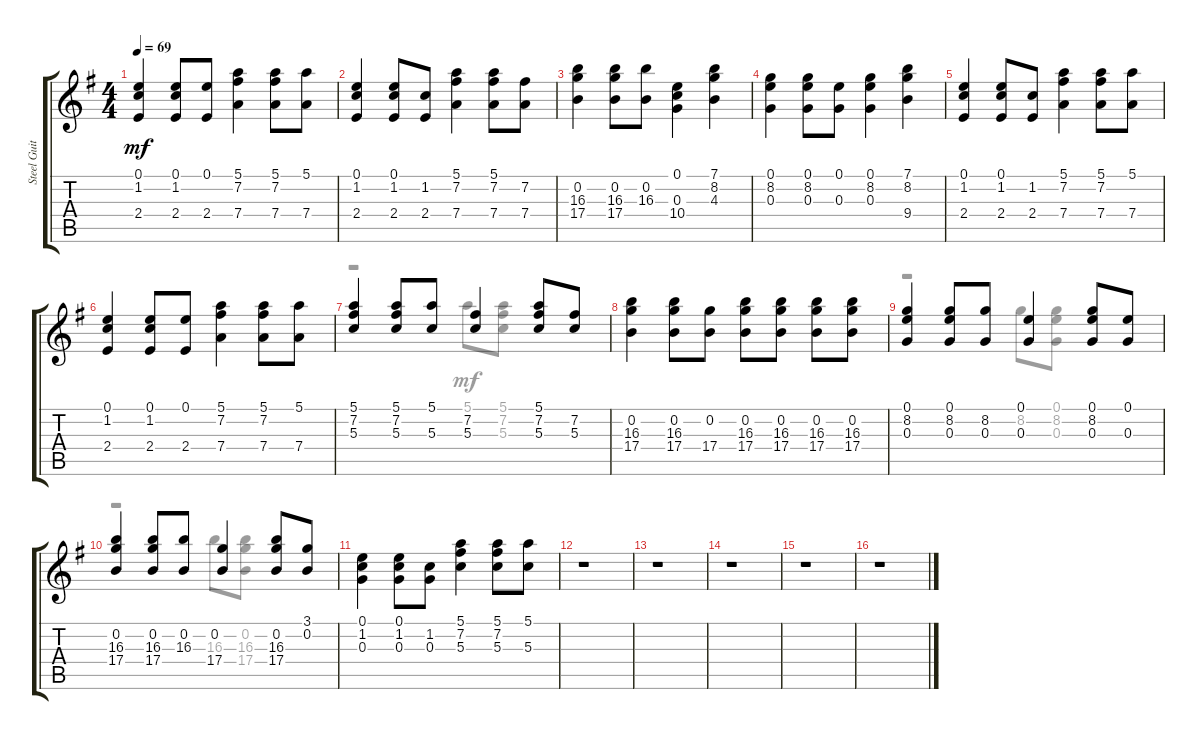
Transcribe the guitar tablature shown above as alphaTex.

\track ("Steel Guitar" "Steel Guit") {instrument acousticguitarsteel}
\staff {score tabs}
\tuning (E4 B3 G3 D3 A2 E2) {hide}
\voice
\ts (4 4)
\tempo 69
\clef g2
\ks eminor
(0.1 1.2 2.4).4{dy mf} (0.1 1.2 2.4).8 (0.1 2.4).8 (5.1 7.2 7.4).4 (5.1 7.2 7.4).8 (5.1 7.4).8 |
(0.1 1.2 2.4).4 (0.1 1.2 2.4).8 (1.2 2.4).8 (5.1 7.2 7.4).4 (5.1 7.2 7.4).8 (7.2 7.4).8 |
(0.2 16.3 17.4).4 (0.2 16.3 17.4).8 (0.2 16.3).8 (0.1 0.3 10.4).4 (7.1 8.2 4.3).4 |
(0.1 8.2 0.3).4 (0.1 8.2 0.3).8 (0.1 0.3).8 (0.1 8.2 0.3).4 (7.1 8.2 9.4).4 |
(0.1 1.2 2.4).4 (0.1 1.2 2.4).8 (1.2 2.4).8 (5.1 7.2 7.4).4 (5.1 7.2 7.4).8 (5.1 7.4).8 |
(0.1 1.2 2.4).4 (0.1 1.2 2.4).8 (0.1 2.4).8 (5.1 7.2 7.4).4 (5.1 7.2 7.4).8 (5.1 7.4).8 |
(5.1 7.2 5.3).4 (5.1 7.2 5.3).8 (5.1 5.3).8 (7.2 5.3).4 (5.1 7.2 5.3).8 (7.2 5.3).8 |
(0.2 16.3 17.4).4 (0.2 16.3 17.4).8 (0.2 17.4).8 (0.2 16.3 17.4).8 (0.2 16.3 17.4).8 (0.2 16.3 17.4).8 (0.2 16.3 17.4).8 |
(0.1 8.2 0.3).4 (0.1 8.2 0.3).8 (8.2 0.3).8 (0.1 0.3).4 (0.1 8.2 0.3).8 (0.1 0.3).8 |
(0.2 16.3 17.4).4 (0.2 16.3 17.4).8 (0.2 16.3).8 (0.2 17.4).4 (0.2 16.3 17.4).8 (3.1 0.2).8 |
(0.1 1.2 0.3).4 (0.1 1.2 0.3).8 (1.2 0.3).8 (5.1 7.2 5.3).4 (5.1 7.2 5.3).8 (5.1 5.3).8 |
r.1 |
r.1 |
r.1 |
r.1 |
r.1
\voice
\clef g2
\ottava regular
\simile none
\ks eminor
|
|
|
|
|
|
r.2 5.1.8 (5.1 7.2 5.3).8 |
|
r.2 8.2.8 (0.1 8.2 0.3).8 |
r.2 16.3.8 (0.2 16.3 17.4).8 |
|
|
|
|
|
